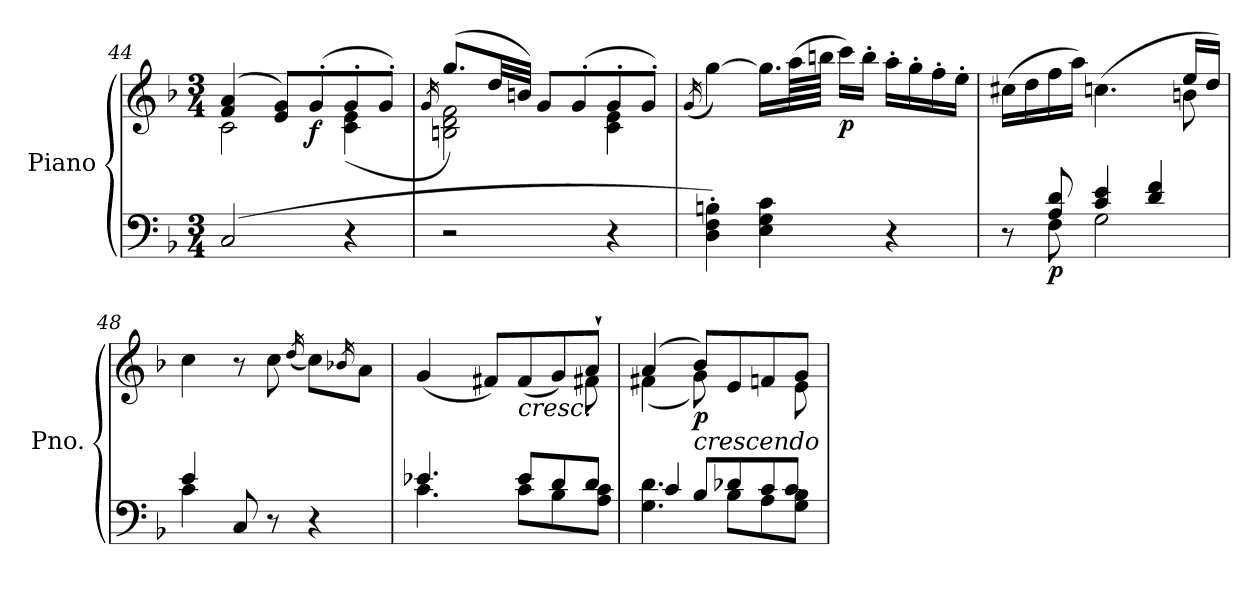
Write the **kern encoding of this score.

**kern	**kern	**dynam
*part1	*part1	*part1
*staff2	*staff1	*staff1/2
*I"Piano	*	*
*I'Pno.	*	*
*clefF4	*clefG2	*
*k[b-]	*k[b-]	*
*M3/4	*M3/4	*
=44	=44	=44
*	*^	*
(>2C/	(>4f/ 4a/	2c\	.
.	8e/ 8g/L)	.	.
!	!	!	!LO:DY:b
.	(>8g'/	.	f
4r	8g'/	(4c\ 4e\	.
.	8g'/J)	.	.
=45	=45	=45	=45
.	16qg/	.	.
2r	(>8.gg/L)	2Bn\ 2d\ 2f\	.
.	32dd/LL	.	.
.	32bn/JJJ)	.	.
.	8g/L	.	.
.	(>8g'/	.	.
4r	8g'/	(<4c\ 4e\	.
.	8g'/J)	.	.
*	*v	*v	*
!!LO:LB:g=z
=46	=46	=46
.	(>16qg/	.
4D\' 4F\' 4Bn\')	[4gg\)	.
4E\ 4G\ 4c\	16.gg\LL]	.
.	(>64aa\LL	.
.	64bbn\JJJJ	.
!	!	!LO:DY:b
.	16ccc\LL)	p
.	16bb'\JJ	.
4r	16aa'\LL	.
.	16gg'\	.
.	16ff'\	.
.	16ee'\JJ	.
=47	=47	=47
*^	*^	*
8r	8ryy	(>16cc#X\LL	8ryy	.
.	.	16dd\	.	.
*	*	*v	*v	*
!	!	!	!LO:DY:b=2
8A/ 8d/	8F\	16ff\	p
.	.	16aa\JJ)	.
4c/ 4e/	2G\	(>4.ccn\	.
4d/ 4f/	.	.	.
*	*	*^	*
.	.	16ee/LL	8bn\	.
.	.	16dd/JJ)	.	.
*	*	*v	*v	*
=48	=48	=48	=48
4e/	4c\	4cc\	.
8C/	2ryy	8r	.
8r	.	8cc\	.
.	.	(<16qdd/	.
4r	.	8cc\L)	.
.	.	16qb-X/	.
.	.	8a\J	.
=49	=49	=49	=49
*	*	*^	*
4.e-X/	4.c\	(<4g/	8ryy	.
*	*	*v	*v	*
.	.	8f#X/L)	.
!	!	!LO:TX:b:i:t=cresc.	!
8e-/L	8c\L	(<8f#/	.
8d/	8B-\	8g/)	.
*	*	*^	*
8d/J	8A\ 8c\J	8a`/J	8f#X\	.
=50	=50	=50	=50	=50
4.G\ 4.d\	4c/	(>4a/	(<4f#X\	.
!	!	!LO:TX:b:i:t=crescendo	!	!
!	!	!	!	!LO:DY:b
.	8B-/L	8b-/L)	8g\)	p
8B-\L	8d-X/	8e/	4ryy	.
8A\	8c/	8fn/	.	.
8G\ 8B-\J	8c/J	8g/J	8e\	.
*v	*v	*	*	*
*	*v	*v	*
=	=	=
*-	*-	*-
